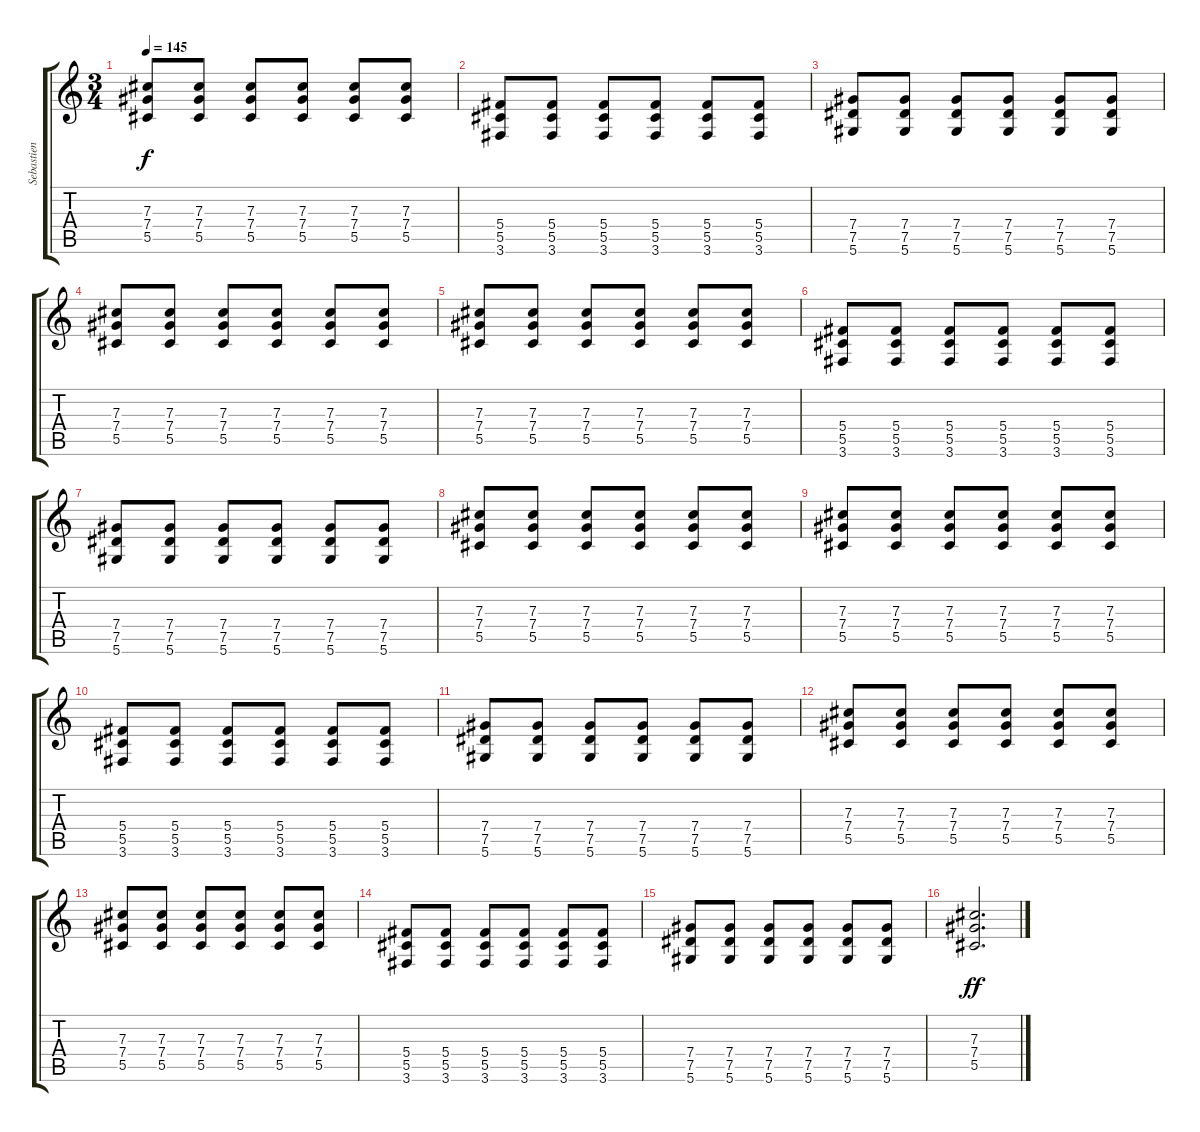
\track ("Sebastien" "Sebastien") {instrument distortionguitar}
\staff {score tabs}
\tuning (Eb4 Bb3 Gb3 Db3 Ab2 Eb2) {hide}
\ts (3 4)
\tempo 145
\clef g2
\ks c
(7.3 7.4 5.5).8{dy f} (7.3 7.4 5.5).8 (7.3 7.4 5.5).8 (7.3 7.4 5.5).8 (7.3 7.4 5.5).8 (7.3 7.4 5.5).8 |
(5.4 5.5 3.6).8 (5.4 5.5 3.6).8 (5.4 5.5 3.6).8 (5.4 5.5 3.6).8 (5.4 5.5 3.6).8 (5.4 5.5 3.6).8 |
(7.4 7.5 5.6).8 (7.4 7.5 5.6).8 (7.4 7.5 5.6).8 (7.4 7.5 5.6).8 (7.4 7.5 5.6).8 (7.4 7.5 5.6).8 |
(7.3 7.4 5.5).8 (7.3 7.4 5.5).8 (7.3 7.4 5.5).8 (7.3 7.4 5.5).8 (7.3 7.4 5.5).8 (7.3 7.4 5.5).8 |
(7.3 7.4 5.5).8 (7.3 7.4 5.5).8 (7.3 7.4 5.5).8 (7.3 7.4 5.5).8 (7.3 7.4 5.5).8 (7.3 7.4 5.5).8 |
(5.4 5.5 3.6).8 (5.4 5.5 3.6).8 (5.4 5.5 3.6).8 (5.4 5.5 3.6).8 (5.4 5.5 3.6).8 (5.4 5.5 3.6).8 |
(7.4 7.5 5.6).8 (7.4 7.5 5.6).8 (7.4 7.5 5.6).8 (7.4 7.5 5.6).8 (7.4 7.5 5.6).8 (7.4 7.5 5.6).8 |
(7.3 7.4 5.5).8 (7.3 7.4 5.5).8 (7.3 7.4 5.5).8 (7.3 7.4 5.5).8 (7.3 7.4 5.5).8 (7.3 7.4 5.5).8 |
(7.3 7.4 5.5).8 (7.3 7.4 5.5).8 (7.3 7.4 5.5).8 (7.3 7.4 5.5).8 (7.3 7.4 5.5).8 (7.3 7.4 5.5).8 |
(5.4 5.5 3.6).8 (5.4 5.5 3.6).8 (5.4 5.5 3.6).8 (5.4 5.5 3.6).8 (5.4 5.5 3.6).8 (5.4 5.5 3.6).8 |
(7.4 7.5 5.6).8 (7.4 7.5 5.6).8 (7.4 7.5 5.6).8 (7.4 7.5 5.6).8 (7.4 7.5 5.6).8 (7.4 7.5 5.6).8 |
(7.3 7.4 5.5).8 (7.3 7.4 5.5).8 (7.3 7.4 5.5).8 (7.3 7.4 5.5).8 (7.3 7.4 5.5).8 (7.3 7.4 5.5).8 |
(7.3 7.4 5.5).8 (7.3 7.4 5.5).8 (7.3 7.4 5.5).8 (7.3 7.4 5.5).8 (7.3 7.4 5.5).8 (7.3 7.4 5.5).8 |
(5.4 5.5 3.6).8 (5.4 5.5 3.6).8 (5.4 5.5 3.6).8 (5.4 5.5 3.6).8 (5.4 5.5 3.6).8 (5.4 5.5 3.6).8 |
(7.4 7.5 5.6).8 (7.4 7.5 5.6).8 (7.4 7.5 5.6).8 (7.4 7.5 5.6).8 (7.4 7.5 5.6).8 (7.4 7.5 5.6).8 |
(7.3 7.4 5.5).2{d dy ff volume 0}
